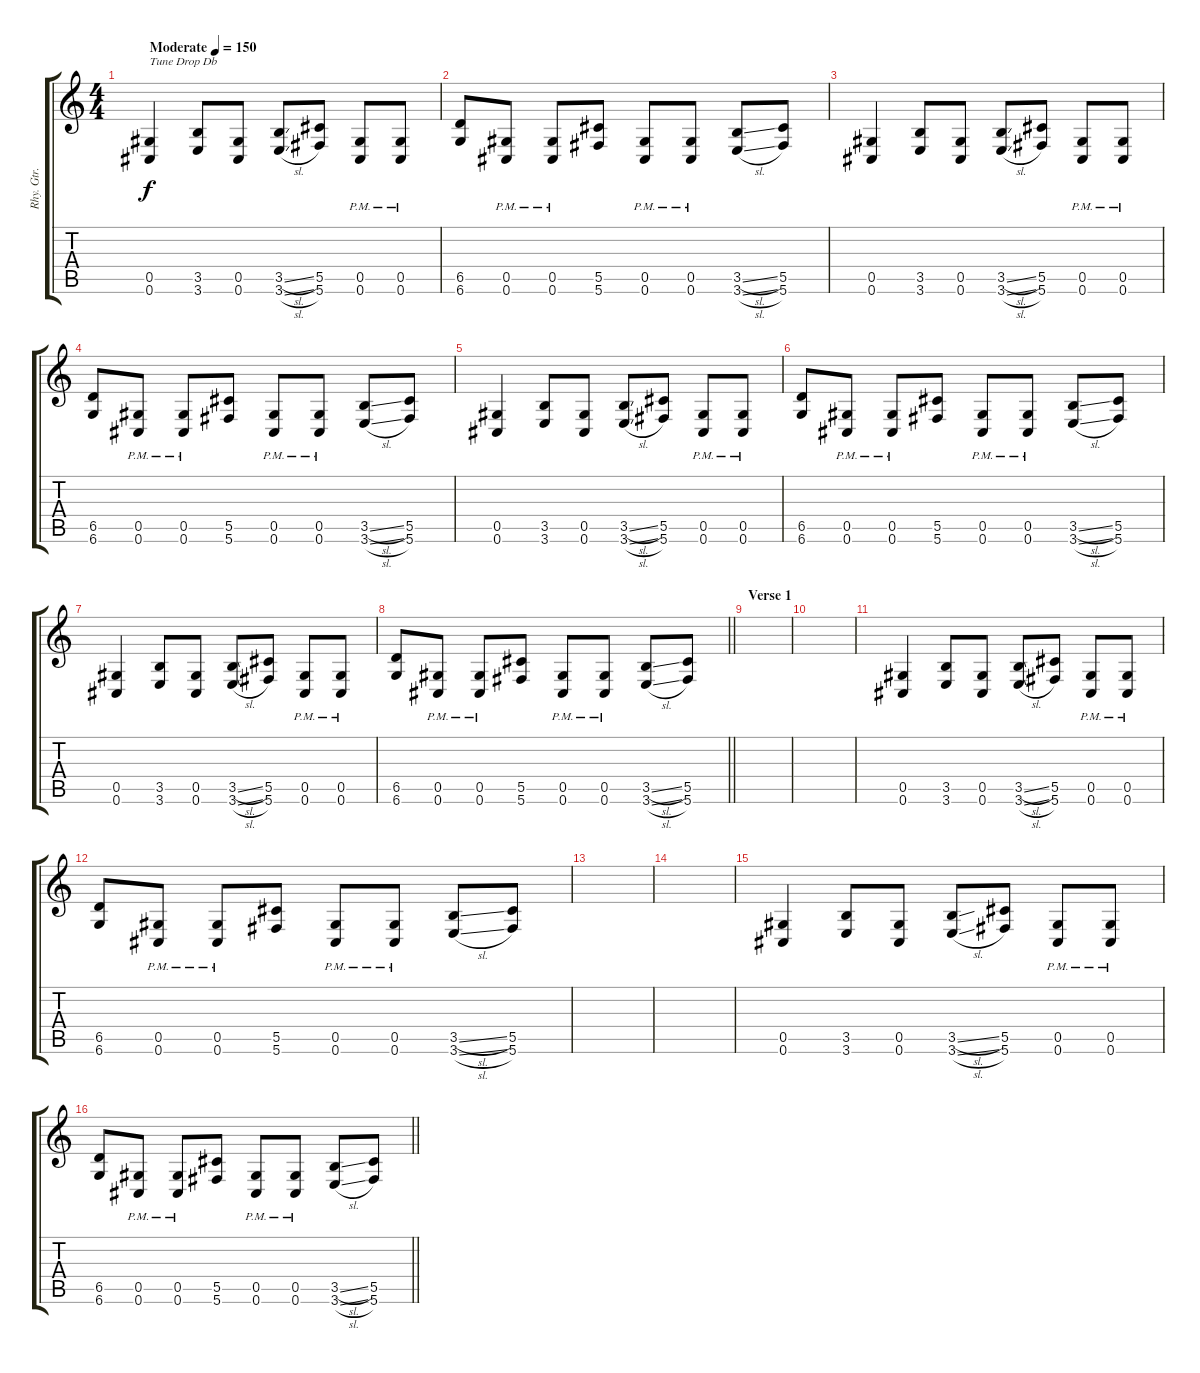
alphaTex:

\track ("Rhy. Gtr. 1" "Rhy. Gtr. ") {instrument distortionguitar}
\staff {score tabs}
\tuning (Eb4 Bb3 Gb3 Db3 Ab2 Db2) {hide}
\ts (4 4)
\tempo (150 "Moderate")
\clef g2
\ks c
(0.5 0.6).4{txt "Tune Drop Db" dy f instrument distortionguitar} (3.5 3.6).8 (0.5 0.6).8 (3.5{sl} 3.6{sl}).8 (5.5 5.6).8 (0.5{pm} 0.6{pm}).8 (0.5{pm} 0.6{pm}).8 |
(6.5 6.6).8 (0.5{pm} 0.6{pm}).8 (0.5{pm} 0.6{pm}).8 (5.5 5.6).8 (0.5{pm} 0.6{pm}).8 (0.5{pm} 0.6{pm}).8 (3.5{sl} 3.6{sl}).8 (5.5 5.6).8 |
(0.5 0.6).4 (3.5 3.6).8 (0.5 0.6).8 (3.5{sl} 3.6{sl}).8 (5.5 5.6).8 (0.5{pm} 0.6{pm}).8 (0.5{pm} 0.6{pm}).8 |
(6.5 6.6).8 (0.5{pm} 0.6{pm}).8 (0.5{pm} 0.6{pm}).8 (5.5 5.6).8 (0.5{pm} 0.6{pm}).8 (0.5{pm} 0.6{pm}).8 (3.5{sl} 3.6{sl}).8 (5.5 5.6).8 |
(0.5 0.6).4 (3.5 3.6).8 (0.5 0.6).8 (3.5{sl} 3.6{sl}).8 (5.5 5.6).8 (0.5{pm} 0.6{pm}).8 (0.5{pm} 0.6{pm}).8 |
(6.5 6.6).8 (0.5{pm} 0.6{pm}).8 (0.5{pm} 0.6{pm}).8 (5.5 5.6).8 (0.5{pm} 0.6{pm}).8 (0.5{pm} 0.6{pm}).8 (3.5{sl} 3.6{sl}).8 (5.5 5.6).8 |
(0.5 0.6).4 (3.5 3.6).8 (0.5 0.6).8 (3.5{sl} 3.6{sl}).8 (5.5 5.6).8 (0.5{pm} 0.6{pm}).8 (0.5{pm} 0.6{pm}).8 |
\barLineRight lightlight
(6.5 6.6).8 (0.5{pm} 0.6{pm}).8 (0.5{pm} 0.6{pm}).8 (5.5 5.6).8 (0.5{pm} 0.6{pm}).8 (0.5{pm} 0.6{pm}).8 (3.5{sl} 3.6{sl}).8 (5.5 5.6).8 |
\section ("" "Verse 1")
|
|
(0.5 0.6).4 (3.5 3.6).8 (0.5 0.6).8 (3.5{sl} 3.6{sl}).8 (5.5 5.6).8 (0.5{pm} 0.6{pm}).8 (0.5{pm} 0.6{pm}).8 |
(6.5 6.6).8 (0.5{pm} 0.6{pm}).8 (0.5{pm} 0.6{pm}).8 (5.5 5.6).8 (0.5{pm} 0.6{pm}).8 (0.5{pm} 0.6{pm}).8 (3.5{sl} 3.6{sl}).8 (5.5 5.6).8 |
|
|
(0.5 0.6).4 (3.5 3.6).8 (0.5 0.6).8 (3.5{sl} 3.6{sl}).8 (5.5 5.6).8 (0.5{pm} 0.6{pm}).8 (0.5{pm} 0.6{pm}).8 |
\barLineRight lightlight
(6.5 6.6).8 (0.5{pm} 0.6{pm}).8 (0.5{pm} 0.6{pm}).8 (5.5 5.6).8 (0.5{pm} 0.6{pm}).8 (0.5{pm} 0.6{pm}).8 (3.5{sl} 3.6{sl}).8 (5.5 5.6).8
